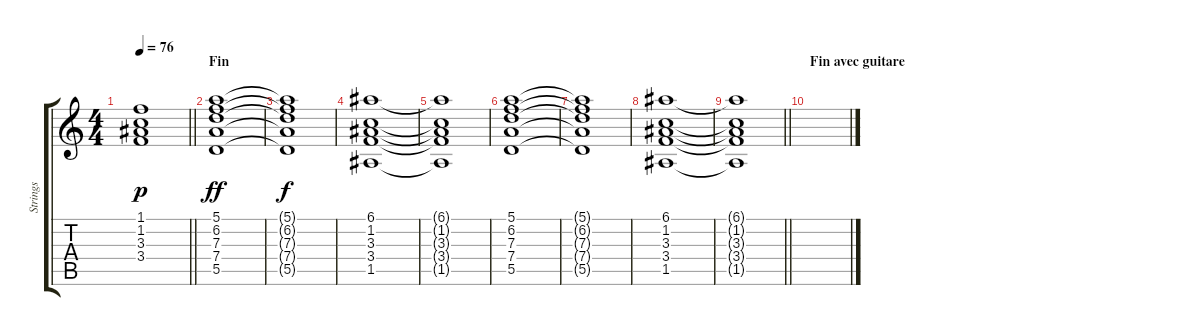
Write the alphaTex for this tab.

\track ("Strings" "Strings") {instrument pad2warm}
\staff {score tabs}
\tuning (E5 B4 G4 D4 A3 D3) {hide}
\ts (4 4)
\tempo 76
\clef g2
\barLineRight lightlight
\ks c
(1.1{t} 1.2{t} 3.3{t} 3.4{t}).1{dy p} |
\section ("" "Fin")
(5.1 6.2 7.3 7.4 5.5).1{dy ff} |
(5.1{t} 6.2{t} 7.3{t} 7.4{t} 5.5{t}).1{dy f} |
(6.1 1.2 3.3 3.4 1.5).1{volume 5} |
(6.1{t} 1.2{t} 3.3{t} 3.4{t} 1.5{t}).1 |
(5.1 6.2 7.3 7.4 5.5).1 |
(5.1{t} 6.2{t} 7.3{t} 7.4{t} 5.5{t}).1 |
(6.1 1.2 3.3 3.4 1.5).1 |
\barLineRight lightlight
(6.1{t} 1.2{t} 3.3{t} 3.4{t} 1.5{t}).1 |
\section ("" "Fin avec guitare")
